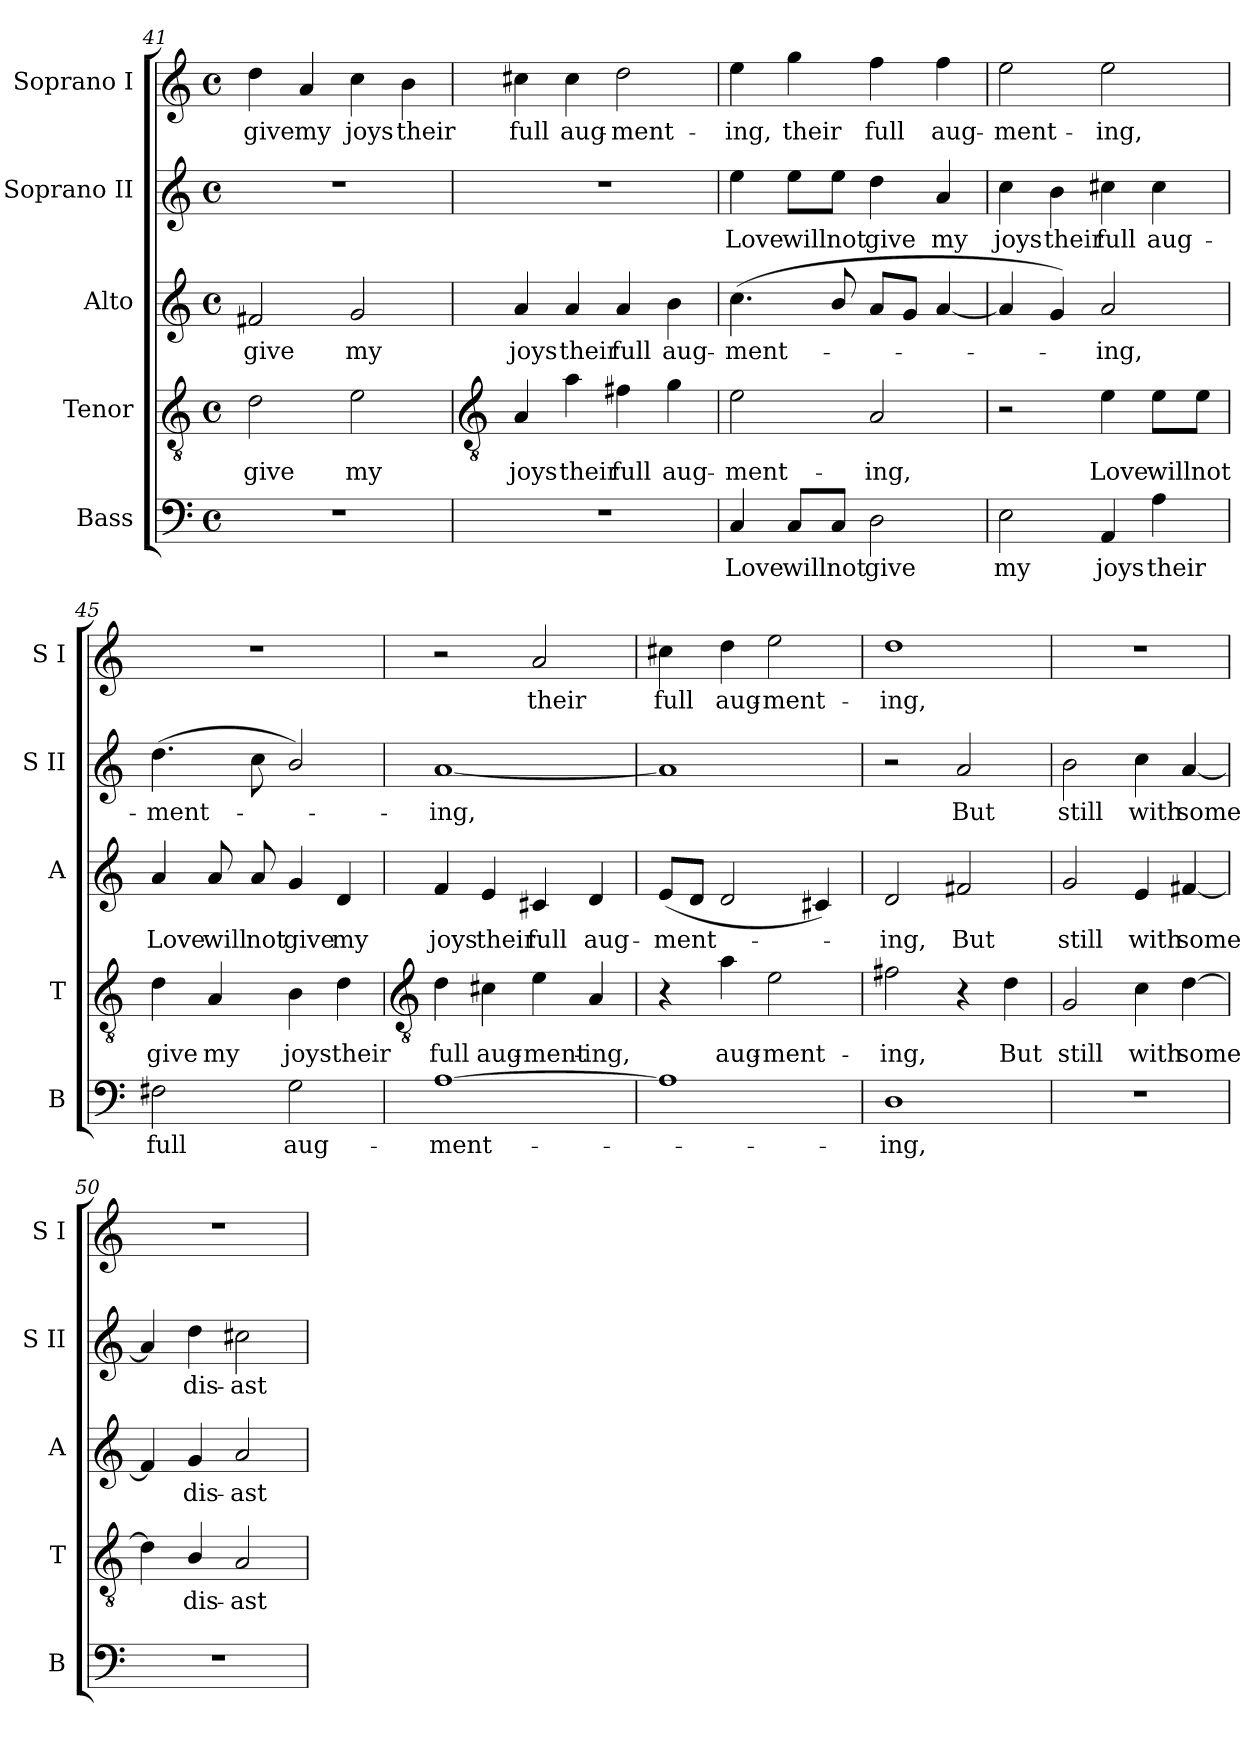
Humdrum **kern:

**kern	**text	**kern	**text	**kern	**text	**kern	**text	**kern	**text
*part5	*part5	*part4	*part4	*part3	*part3	*part2	*part2	*part1	*part1
*staff5	*staff5	*staff4	*staff4	*staff3	*staff3	*staff2	*staff2	*staff1	*staff1
*I"Bass	*	*I"Tenor	*	*I"Alto	*	*I"Soprano II	*	*I"Soprano I	*
*I'B	*	*I'T	*	*I'A	*	*I'S II	*	*I'S I	*
*clefF4	*	*clefGv2	*	*clefG2	*	*clefG2	*	*clefG2	*
*k[]	*	*k[]	*	*k[]	*	*k[]	*	*k[]	*
*C:	*	*C:	*	*C:	*	*C:	*	*C:	*
*M4/4	*	*M4/4	*	*M4/4	*	*M4/4	*	*M4/4	*
*met(c)	*	*met(c)	*	*met(c)	*	*met(c)	*	*met(c)	*
=41	=41	=41	=41	=41	=41	=41	=41	=41	=41
!	!	!	!LO:LY:b	!	!LO:LY:b	!	!	!	!LO:LY:b
1r	.	2d	give	2f#X	give	1r	.	4dd	give
!	!	!	!	!	!	!	!	!	!LO:LY:b
.	.	.	.	.	.	.	.	4a	my
!	!	!	!LO:LY:b	!	!LO:LY:b	!	!	!	!LO:LY:b
.	.	2e	my	2g	my	.	.	4cc	joys
!	!	!	!	!	!	!	!	!	!LO:LY:b
.	.	.	.	.	.	.	.	4b	their
!!LO:LB:g=z
=42	=42	=42	=42	=42	=42	=42	=42	=42	=42
*	*	*clefGv2	*	*	*	*	*	*	*
!	!	!	!LO:LY:b	!	!LO:LY:b	!	!	!	!LO:LY:b
1r	.	4A	joys	4a	joys	1r	.	4cc#X	full
!	!	!	!LO:LY:b	!	!LO:LY:b	!	!	!	!LO:LY:b
.	.	4a	their	4a	their	.	.	4cc#	aug-
!	!	!	!LO:LY:b	!	!LO:LY:b	!	!	!	!LO:LY:b
.	.	4f#X	full	4a	full	.	.	2dd	-ment-
!	!	!	!LO:LY:b	!	!LO:LY:b	!	!	!	!
.	.	4g	aug-	4b	aug-	.	.	.	.
=43	=43	=43	=43	=43	=43	=43	=43	=43	=43
!	!LO:LY:b	!	!LO:LY:b	!	!LO:LY:b	!	!LO:LY:b	!	!LO:LY:b
4C	Love	2e	-ment-	(<4.cc	-ment-	4ee	Love	4ee	-ing,
!	!LO:LY:b	!	!	!	!	!	!LO:LY:b	!	!LO:LY:b
8C/L	will	.	.	.	.	8ee\L	will	4gg	their
!	!LO:LY:b	!	!	!	!	!	!LO:LY:b	!	!
8C/J	not	.	.	8b/	.	8ee\J	not	.	.
!	!LO:LY:b	!	!LO:LY:b	!	!	!	!LO:LY:b	!	!LO:LY:b
2D	give	2A	-ing,	8aL	.	4dd	give	4ff	full
.	.	.	.	8gJ	.	.	.	.	.
!	!	!	!	!	!	!	!LO:LY:b	!	!LO:LY:b
.	.	.	.	[4a	.	4a	my	4ff	aug-
=44	=44	=44	=44	=44	=44	=44	=44	=44	=44
!	!LO:LY:b	!	!	!	!	!	!LO:LY:b	!	!LO:LY:b
2E	my	2r	.	4a]	.	4cc	joys	2ee	-ment-
!	!	!	!	!	!	!	!LO:LY:b	!	!
.	.	.	.	4g)	.	4b	their	.	.
!	!LO:LY:b	!	!LO:LY:b	!	!LO:LY:b	!	!LO:LY:b	!	!LO:LY:b
4AA	joys	4e	Love	2a	ing,	4cc#X	full	2ee	-ing,
!	!LO:LY:b	!	!LO:LY:b	!	!	!	!LO:LY:b	!	!
4A	their	8e\L	will	.	.	4cc#	aug-	.	.
!	!	!	!LO:LY:b	!	!	!	!	!	!
.	.	8e\J	not	.	.	.	.	.	.
=45	=45	=45	=45	=45	=45	=45	=45	=45	=45
!	!LO:LY:b	!	!LO:LY:b	!	!LO:LY:b	!	!LO:LY:b	!	!
2F#X	full	4d	give	4a	Love	(>4.dd	-ment-	1r	.
!	!	!	!LO:LY:b	!	!LO:LY:b	!	!	!	!
.	.	4A	my	8a	will	.	.	.	.
!	!	!	!	!	!LO:LY:b	!	!	!	!
.	.	.	.	8a	not	8cc	.	.	.
!	!LO:LY:b	!	!LO:LY:b	!	!LO:LY:b	!	!	!	!
2G	aug-	4B	joys	4g	give	2b/)	.	.	.
!	!	!	!LO:LY:b	!	!LO:LY:b	!	!	!	!
.	.	4d	their	4d	my	.	.	.	.
!!LO:LB:g=z
=46	=46	=46	=46	=46	=46	=46	=46	=46	=46
*	*	*clefGv2	*	*	*	*	*	*	*
!	!LO:LY:b	!	!LO:LY:b	!	!LO:LY:b	!	!LO:LY:b	!	!
[1A	-ment-	4d	full	4f	joys	[1a	ing,	2r	.
!	!	!	!LO:LY:b	!	!LO:LY:b	!	!	!	!
.	.	4c#X	aug-	4e	their	.	.	.	.
!	!	!	!LO:LY:b	!	!LO:LY:b	!	!	!	!LO:LY:b
.	.	4e	-ment-	4c#X	full	.	.	2a	their
!	!	!	!LO:LY:b	!	!LO:LY:b	!	!	!	!
.	.	4A	-ing,	4d	aug-	.	.	.	.
=47	=47	=47	=47	=47	=47	=47	=47	=47	=47
!	!	!	!	!	!LO:LY:b	!	!	!	!LO:LY:b
1A]	.	4r	.	(<8eL	-ment-	1a]	.	4cc#X	full
.	.	.	.	8dJ	.	.	.	.	.
!	!	!	!LO:LY:b	!	!	!	!	!	!LO:LY:b
.	.	4a	aug-	2d	.	.	.	4dd	aug-
!	!	!	!LO:LY:b	!	!	!	!	!	!LO:LY:b
.	.	2e	-ment-	.	.	.	.	2ee	-ment-
.	.	.	.	4c#X)	.	.	.	.	.
=48	=48	=48	=48	=48	=48	=48	=48	=48	=48
!	!LO:LY:b	!	!LO:LY:b	!	!LO:LY:b	!	!	!	!LO:LY:b
1D	ing,	2f#X	-ing,	2d	ing,	2r	.	1dd	-ing,
!	!	!	!	!	!LO:LY:b	!	!LO:LY:b	!	!
.	.	4r	.	2f#X	But	2a	But	.	.
!	!	!	!LO:LY:b	!	!	!	!	!	!
.	.	4d	But	.	.	.	.	.	.
=49	=49	=49	=49	=49	=49	=49	=49	=49	=49
!	!	!	!LO:LY:b	!	!LO:LY:b	!	!LO:LY:b	!	!
1r	.	2G	still	2g	still	2b	still	1r	.
!	!	!	!LO:LY:b	!	!LO:LY:b	!	!LO:LY:b	!	!
.	.	4c	with	4e	with	4cc	with	.	.
!	!	!	!LO:LY:b	!	!LO:LY:b	!	!LO:LY:b	!	!
.	.	[4d	some	[4f#X	some	[4a	some	.	.
=50	=50	=50	=50	=50	=50	=50	=50	=50	=50
1r	.	4d]	.	4f#]	.	4a]	.	1r	.
!	!	!	!LO:LY:b	!	!LO:LY:b	!	!LO:LY:b	!	!
.	.	4B/	dis-	4g	dis-	4dd	dis-	.	.
!	!	!	!LO:LY:b	!	!LO:LY:b	!	!LO:LY:b	!	!
.	.	2A	-ast-	2a	-ast-	2cc#X	-ast-	.	.
=	=	=	=	=	=	=	=	=	=
*-	*-	*-	*-	*-	*-	*-	*-	*-	*-
